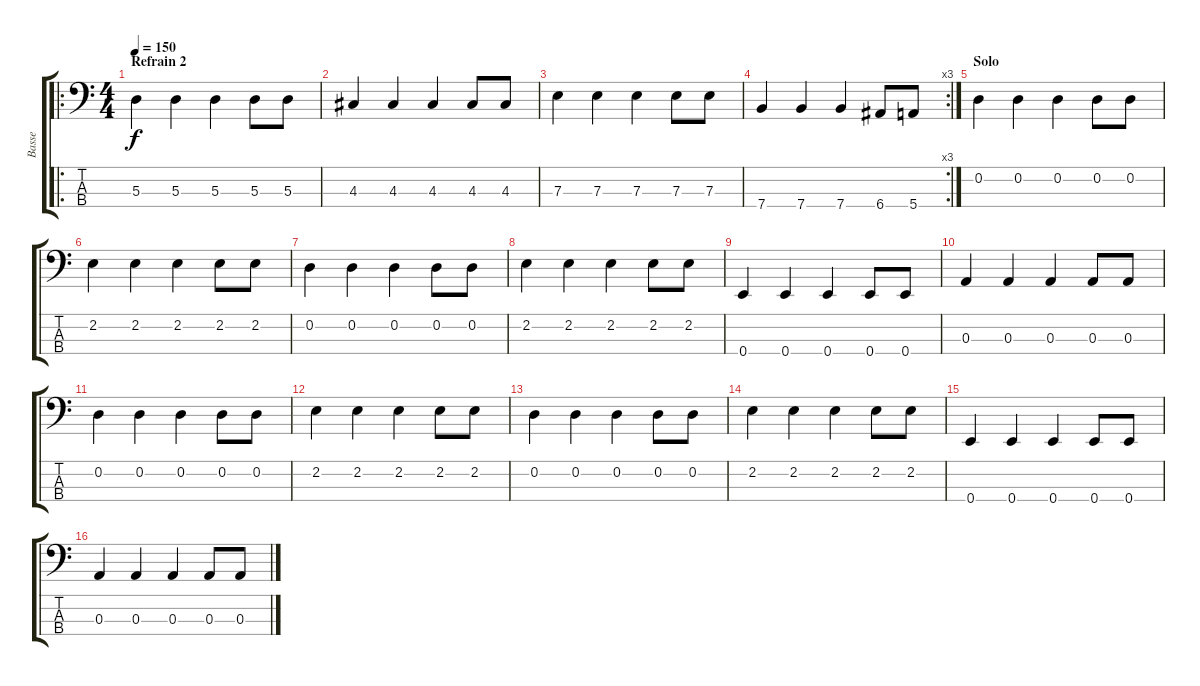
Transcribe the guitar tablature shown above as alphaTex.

\track ("Basse" "Basse") {instrument electricbassfinger}
\staff {score tabs}
\tuning (G2 D2 A1 E1) {hide}
\ro
\ts (4 4)
\section ("" "Refrain 2")
\tempo 150
\clef f4
\ks c
5.3.4{dy f} 5.3.4 5.3.4 5.3.8 5.3.8 |
4.3.4 4.3.4 4.3.4 4.3.8 4.3.8 |
7.3.4 7.3.4 7.3.4 7.3.8 7.3.8 |
\rc 3
7.4.4 7.4.4 7.4.4 6.4.8 5.4.8 |
\section ("" "Solo")
0.2.4 0.2.4 0.2.4 0.2.8 0.2.8 |
2.2.4 2.2.4 2.2.4 2.2.8 2.2.8 |
0.2.4 0.2.4 0.2.4 0.2.8 0.2.8 |
2.2.4 2.2.4 2.2.4 2.2.8 2.2.8 |
0.4.4 0.4.4 0.4.4 0.4.8 0.4.8 |
0.3.4 0.3.4 0.3.4 0.3.8 0.3.8 |
0.2.4 0.2.4 0.2.4 0.2.8 0.2.8 |
2.2.4 2.2.4 2.2.4 2.2.8 2.2.8 |
0.2.4 0.2.4 0.2.4 0.2.8 0.2.8 |
2.2.4 2.2.4 2.2.4 2.2.8 2.2.8 |
0.4.4 0.4.4 0.4.4 0.4.8 0.4.8 |
0.3.4 0.3.4 0.3.4 0.3.8 0.3.8
